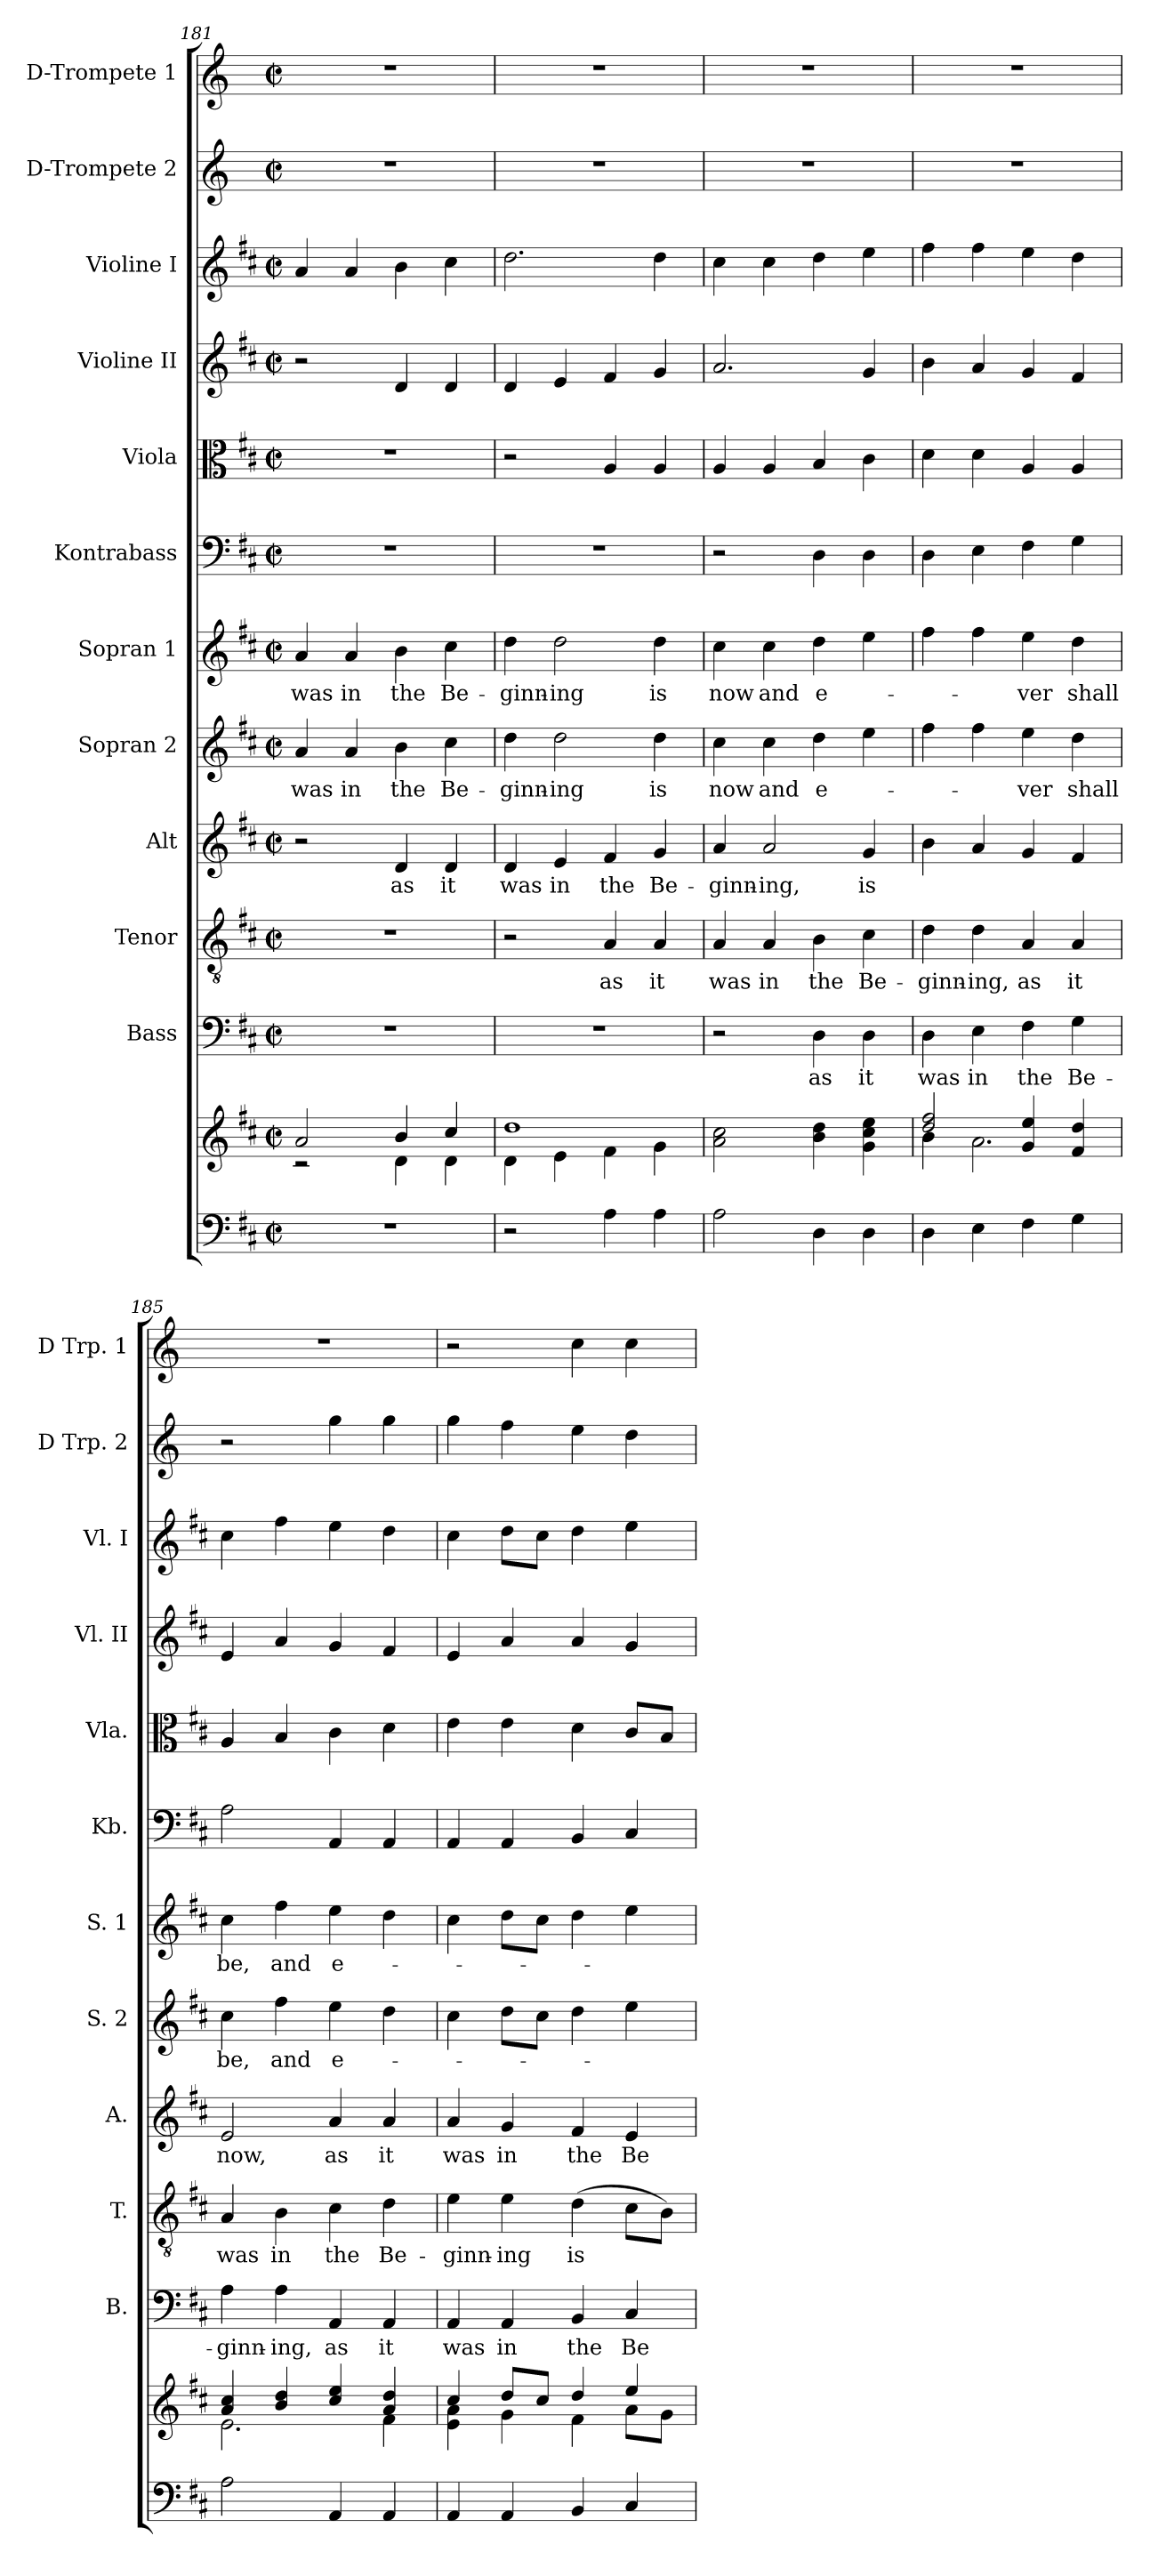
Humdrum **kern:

**kern	**kern	**kern	**text	**kern	**text	**kern	**text	**kern	**text	**kern	**text	**kern	**kern	**kern	**kern	**kern	**kern
*part12	*part12	*part11	*part11	*part10	*part10	*part9	*part9	*part8	*part8	*part7	*part7	*part6	*part5	*part4	*part3	*part2	*part1
*staff13	*staff12	*staff11	*staff11	*staff10	*staff10	*staff9	*staff9	*staff8	*staff8	*staff7	*staff7	*staff6	*staff5	*staff4	*staff3	*staff2	*staff1
*	*	*I"Bass	*	*I"Tenor	*	*I"Alt	*	*I"Sopran 2	*	*I"Sopran 1	*	*I"Kontrabass	*I"Viola	*I"Violine II	*I"Violine I	*I"D-Trompete 2	*I"D-Trompete 1
*	*	*I'B.	*	*I'T.	*	*I'A.	*	*I'S. 2	*	*I'S. 1	*	*I'Kb.	*I'Vla.	*I'Vl. II	*I'Vl. I	*I'D Trp. 2	*I'D Trp. 1
*clefF4	*clefG2	*clefF4	*	*clefGv2	*	*clefG2	*	*clefG2	*	*clefG2	*	*clefF4	*clefC3	*clefG2	*clefG2	*clefG2	*clefG2
*	*	*	*	*	*	*	*	*	*	*	*	*ITrd7c12	*	*	*	*ITrd-1c-2	*ITrd-1c-2
*k[f#c#]	*k[f#c#]	*k[f#c#]	*	*k[f#c#]	*	*k[f#c#]	*	*k[f#c#]	*	*k[f#c#]	*	*k[f#c#]	*k[f#c#]	*k[f#c#]	*k[f#c#]	*k[f#c#]	*k[f#c#]
*D:	*D:	*D:	*	*D:	*	*D:	*	*D:	*	*D:	*	*D:	*D:	*D:	*D:	*D:	*D:
*M2/2	*M2/2	*M2/2	*	*M2/2	*	*M2/2	*	*M2/2	*	*M2/2	*	*M2/2	*M2/2	*M2/2	*M2/2	*M2/2	*M2/2
*met(c|)	*met(c|)	*met(c|)	*	*met(c|)	*	*met(c|)	*	*met(c|)	*	*met(c|)	*	*met(c|)	*met(c|)	*met(c|)	*met(c|)	*met(c|)	*met(c|)
=181	=181	=181	=181	=181	=181	=181	=181	=181	=181	=181	=181	=181	=181	=181	=181	=181	=181
*	*^	*	*	*	*	*	*	*	*	*	*	*	*	*	*	*	*
!	!	!	!	!	!	!	!	!	!	!LO:LY:b	!	!LO:LY:b	!	!	!	!	!	!
1r	2a/	2rc	1r	.	1r	.	2r	.	4a/	was	4a/	was	1r	1r	2r	4a/	1r	1r
!	!	!	!	!	!	!	!	!	!	!LO:LY:b	!	!LO:LY:b	!	!	!	!	!	!
.	.	.	.	.	.	.	.	.	4a/	in	4a/	in	.	.	.	4a/	.	.
!	!	!	!	!	!	!	!	!LO:LY:b	!	!LO:LY:b	!	!LO:LY:b	!	!	!	!	!	!
.	4b/	4d\	.	.	.	.	4d/	as	4b\	the	4b\	the	.	.	4d/	4b\	.	.
!	!	!	!	!	!	!	!	!LO:LY:b	!	!LO:LY:b	!	!LO:LY:b	!	!	!	!	!	!
.	4cc#/	4d\	.	.	.	.	4d/	it	4cc#\	Be-	4cc#\	Be-	.	.	4d/	4cc#\	.	.
=182	=182	=182	=182	=182	=182	=182	=182	=182	=182	=182	=182	=182	=182	=182	=182	=182	=182	=182
!	!	!	!	!	!	!	!	!LO:LY:b	!	!LO:LY:b	!	!LO:LY:b	!	!	!	!	!	!
2r	1dd	4d\	1r	.	2r	.	4d/	was	4dd\	-ginn-	4dd\	-ginn-	1r	2r	4d/	2.dd\	1r	1r
!	!	!	!	!	!	!	!	!LO:LY:b	!	!LO:LY:b	!	!LO:LY:b	!	!	!	!	!	!
.	.	4e\	.	.	.	.	4e/	in	2dd\	-ing	2dd\	-ing	.	.	4e/	.	.	.
!	!	!	!	!	!	!LO:LY:b	!	!LO:LY:b	!	!	!	!	!	!	!	!	!	!
4A\	.	4f#\	.	.	4A/	as	4f#/	the	.	.	.	.	.	4A/	4f#/	.	.	.
!	!	!	!	!	!	!LO:LY:b	!	!LO:LY:b	!	!LO:LY:b	!	!LO:LY:b	!	!	!	!	!	!
4A\	.	4g\	.	.	4A/	it	4g/	Be-	4dd\	is	4dd\	is	.	4A/	4g/	4dd\	.	.
=183	=183	=183	=183	=183	=183	=183	=183	=183	=183	=183	=183	=183	=183	=183	=183	=183	=183	=183
!	!	!	!	!	!	!LO:LY:b	!	!LO:LY:b	!	!LO:LY:b	!	!LO:LY:b	!	!	!	!	!	!
*	*v	*v	*	*	*	*	*	*	*	*	*	*	*	*	*	*	*	*
2A\	2a\ 2cc#\	2r	.	4A/	was	4a/	-ginn-	4cc#\	now	4cc#\	now	2r	4A/	2.a/	4cc#\	1r	1r
!	!	!	!	!	!LO:LY:b	!	!LO:LY:b	!	!LO:LY:b	!	!LO:LY:b	!	!	!	!	!	!
.	.	.	.	4A/	in	2a/	-ing,	4cc#\	and	4cc#\	and	.	4A/	.	4cc#\	.	.
!	!	!	!LO:LY:b	!	!LO:LY:b	!	!	!	!LO:LY:b	!	!LO:LY:b	!	!	!	!	!	!
4D\	4b\ 4dd\	4D\	as	4B\	the	.	.	4dd\	e-	4dd\	e-	4DD\	4B/	.	4dd\	.	.
!	!	!	!LO:LY:b	!	!LO:LY:b	!	!LO:LY:b	!	!	!	!	!	!	!	!	!	!
4D\	4g\ 4cc#\ 4ee\	4D\	it	4c#\	Be-	4g/	is	4ee\	.	4ee\	.	4DD\	4c#\	4g/	4ee\	.	.
=184	=184	=184	=184	=184	=184	=184	=184	=184	=184	=184	=184	=184	=184	=184	=184	=184	=184
*	*^	*	*	*	*	*	*	*	*	*	*	*	*	*	*	*	*
!	!	!	!	!LO:LY:b	!	!LO:LY:b	!	!	!	!	!	!	!	!	!	!	!	!
4D\	2dd/ 2ff#/	4b\	4D\	was	4d\	-ginn-	4b\	.	4ff#\	.	4ff#\	.	4DD\	4d\	4b\	4ff#\	1r	1r
!	!	!	!	!LO:LY:b	!	!LO:LY:b	!	!	!	!	!	!	!	!	!	!	!	!
4E\	.	2.a\	4E\	in	4d\	-ing,	4a/	.	4ff#\	.	4ff#\	.	4EE\	4d\	4a/	4ff#\	.	.
!	!	!	!	!LO:LY:b	!	!LO:LY:b	!	!	!	!LO:LY:b	!	!LO:LY:b	!	!	!	!	!	!
4F#\	4g/ 4ee/	.	4F#\	the	4A/	as	4g/	.	4ee\	-ver	4ee\	-ver	4FF#\	4A/	4g/	4ee\	.	.
!	!	!	!	!LO:LY:b	!	!LO:LY:b	!	!	!	!LO:LY:b	!	!LO:LY:b	!	!	!	!	!	!
4G\	4f#/ 4dd/	.	4G\	Be-	4A/	it	4f#/	.	4dd\	shall	4dd\	shall	4GG\	4A/	4f#/	4dd\	.	.
=185	=185	=185	=185	=185	=185	=185	=185	=185	=185	=185	=185	=185	=185	=185	=185	=185	=185	=185
!	!	!	!	!LO:LY:b	!	!LO:LY:b	!	!LO:LY:b	!	!LO:LY:b	!	!LO:LY:b	!	!	!	!	!	!
2A\	4a/ 4cc#/	2.e\	4A\	-ginn-	4A/	was	2e/	now,	4cc#\	be,	4cc#\	be,	2AA\	4A/	4e/	4cc#\	2r	1r
!	!	!	!	!LO:LY:b	!	!LO:LY:b	!	!	!	!LO:LY:b	!	!LO:LY:b	!	!	!	!	!	!
.	4b/ 4dd/	.	4A\	-ing,	4B\	in	.	.	4ff#\	and	4ff#\	and	.	4B/	4a/	4ff#\	.	.
!	!	!	!	!LO:LY:b	!	!LO:LY:b	!	!LO:LY:b	!	!LO:LY:b	!	!LO:LY:b	!	!	!	!	!	!
4AA/	4cc#/ 4ee/	.	4AA/	as	4c#\	the	4a/	as	4ee\	e-	4ee\	e-	4AAA/	4c#\	4g/	4ee\	4aa\	.
!	!	!	!	!LO:LY:b	!	!LO:LY:b	!	!LO:LY:b	!	!	!	!	!	!	!	!	!	!
4AA/	4a/ 4dd/	4f#\	4AA/	it	4d\	Be-	4a/	it	4dd\	.	4dd\	.	4AAA/	4d\	4f#/	4dd\	4aa\	.
!!LO:PB:g=z
=186	=186	=186	=186	=186	=186	=186	=186	=186	=186	=186	=186	=186	=186	=186	=186	=186	=186	=186
!	!	!	!	!LO:LY:b	!	!LO:LY:b	!	!LO:LY:b	!	!	!	!	!	!	!	!	!	!
4AA/	4cc#/	4e\ 4a\	4AA/	was	4e\	-ginn-	4a/	was	4cc#\	.	4cc#\	.	4AAA/	4e\	4e/	4cc#\	4aa\	2r
!	!	!	!	!LO:LY:b	!	!LO:LY:b	!	!LO:LY:b	!	!	!	!	!	!	!	!	!	!
4AA/	8dd/L	4g\	4AA/	in	4e\	-ing	4g/	in	8dd\L	.	8dd\L	.	4AAA/	4e\	4a/	8dd\L	4gg\	.
.	8cc#/J	.	.	.	.	.	.	.	8cc#\J	.	8cc#\J	.	.	.	.	8cc#\J	.	.
!	!	!	!	!LO:LY:b	!	!LO:LY:b	!	!LO:LY:b	!	!	!	!	!	!	!	!	!	!
4BB/	4dd/	4f#\	4BB/	the	(>4d\	is	4f#/	the	4dd\	.	4dd\	.	4BBB/	4d\	4a/	4dd\	4ff#\	4dd\
!	!	!	!	!LO:LY:b	!	!	!	!LO:LY:b	!	!	!	!	!	!	!	!	!	!
4C#/	4ee/	8a\L	4C#/	Be-	8c#\L	.	4e/	Be-	4ee\	.	4ee\	.	4CC#/	8c#/L	4g/	4ee\	4ee\	4dd\
.	.	8g\J	.	.	8B\J)	.	.	.	.	.	.	.	.	8B/J	.	.	.	.
*	*v	*v	*	*	*	*	*	*	*	*	*	*	*	*	*	*	*	*
=	=	=	=	=	=	=	=	=	=	=	=	=	=	=	=	=	=
*-	*-	*-	*-	*-	*-	*-	*-	*-	*-	*-	*-	*-	*-	*-	*-	*-	*-
